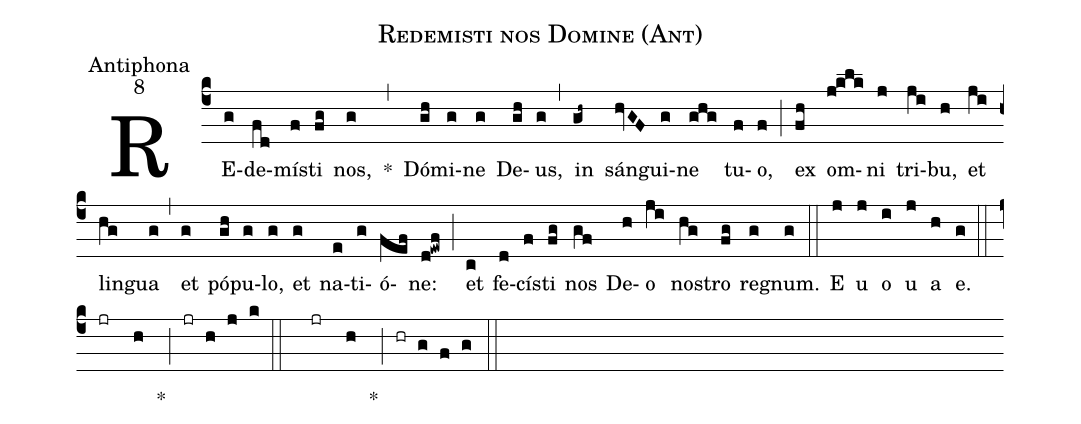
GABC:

name:Redemisti nos Domine (Ant);
office-part:Antiphona;
mode:8;
%%
(c4)RE(g)de(fd)mís(f)ti(fg) nos,(g) *(,) Dó(gh)mi(g)ne(g) De(gh)us,(g) (,) in(gh~) sán(hvGF)gui(g)ne(ghg) tu(f)o,(f) (;) ex(fh) om(j!klk)ni(j) tri(ji)bu,(h) et(ji) lin(hg)gua(g) (,) et(g) pó(gh)pu(g)lo,(g) et(g) na(e)ti(g)ó(fef)ne:(d!ewf) (;) et(c) fe(d)cís(f)ti(fg) nos(gf) De(h)o(ji) nos(hg)tro(fg) reg(g)num.(g) (::) E(j) u(j) o(i) u(j) a(h) e.(g) (::) (jr  h)() *(;) (jr h j k) (::)() (jr  h)() *(;) (hr g f g) (::)
